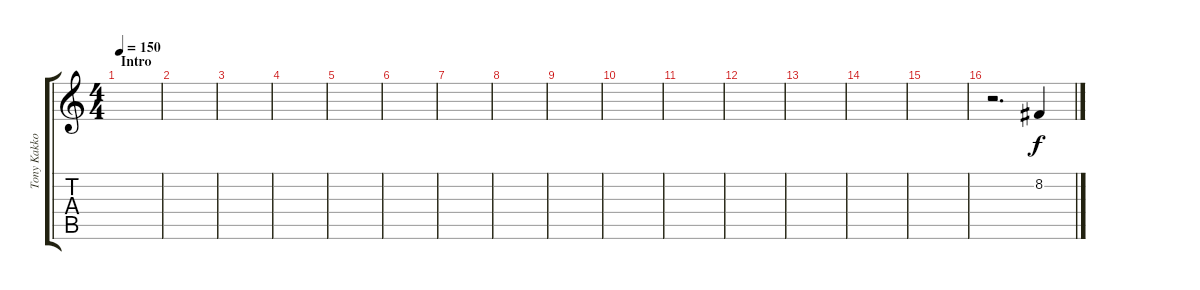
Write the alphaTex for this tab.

\track ("Tony Kakko - Vocals" "Tony Kakko") {instrument lead1square}
\staff {score tabs}
\tuning (Eb4 Bb3 Gb3 Db3 Ab2 Eb2) {hide}
\ts (4 4)
\section ("" "Intro")
\tempo 150
\clef g2
\ks c
|
|
|
|
|
|
|
|
|
|
|
|
|
|
|
r.2{d} 8.2.4
